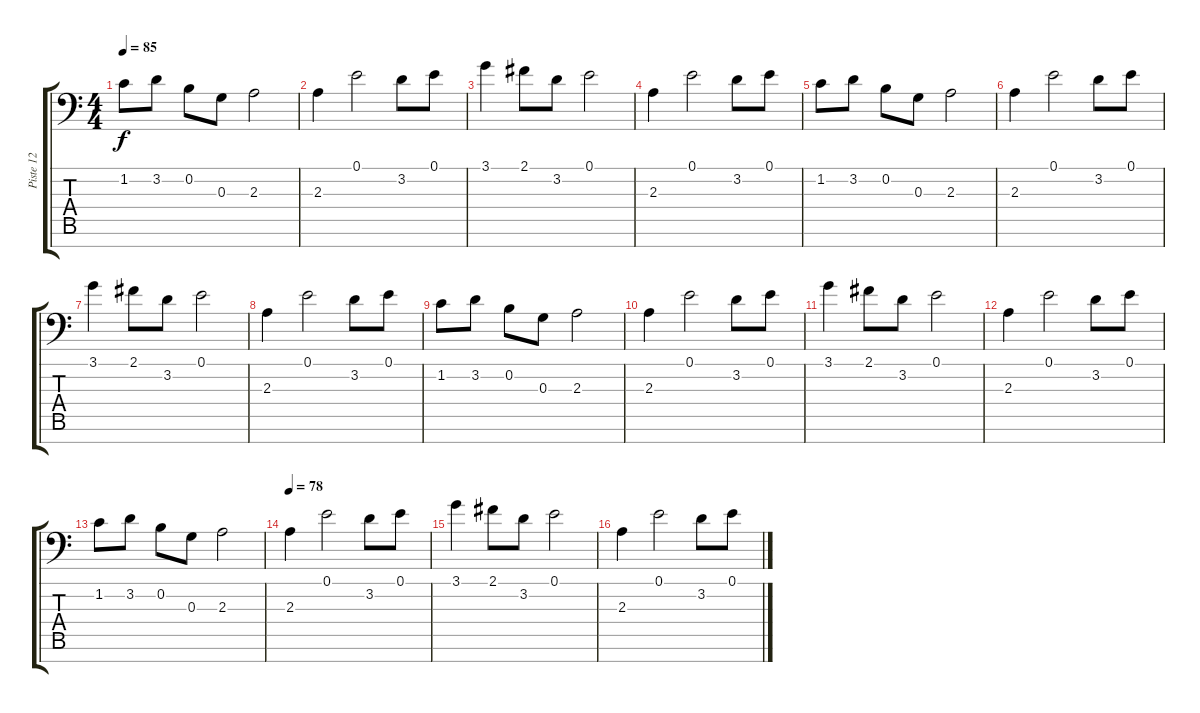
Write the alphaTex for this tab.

\track ("Piste 12" "Piste 12") {instrument churchorgan}
\staff {score tabs}
\tuning (E4 B3 G3 D3 A2 E2 C-1) {hide}
\ts (4 4)
\tempo 85
\clef f4
\ks c
1.2.8{dy f} 3.2.8 0.2.8 0.3.8 2.3.2 |
2.3.4 0.1.2 3.2.8 0.1.8 |
3.1.4 2.1.8 3.2.8 0.1.2 |
2.3.4 0.1.2 3.2.8 0.1.8 |
1.2.8 3.2.8 0.2.8 0.3.8 2.3.2 |
2.3.4{volume 11 instrument stringensemble1} 0.1.2 3.2.8 0.1.8 |
3.1.4 2.1.8 3.2.8 0.1.2 |
2.3.4 0.1.2 3.2.8 0.1.8 |
1.2.8 3.2.8 0.2.8 0.3.8 2.3.2 |
2.3.4 0.1.2 3.2.8 0.1.8 |
3.1.4 2.1.8 3.2.8 0.1.2 |
2.3.4 0.1.2 3.2.8 0.1.8 |
1.2.8 3.2.8 0.2.8 0.3.8 2.3.2 |
\tempo 78
2.3.4{volume 15 instrument stringensemble1} 0.1.2 3.2.8 0.1.8 |
3.1.4 2.1.8 3.2.8 0.1.2 |
2.3.4 0.1.2 3.2.8 0.1.8
